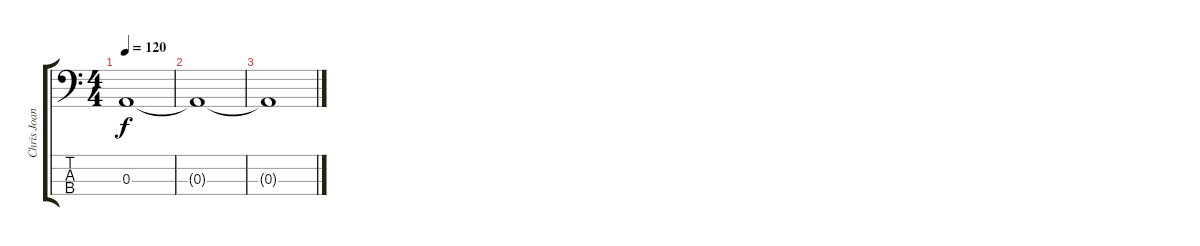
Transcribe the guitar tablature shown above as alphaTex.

\track ("Chris Joannou (basse)" "Chris Joan") {instrument electricbasspick}
\staff {score tabs}
\tuning (G2 D2 A1 E1) {hide}
\ts (4 4)
\tempo 120
\clef f4
\ks c
0.3{t}.1{dy f} |
0.3{t}.1 |
0.3{t}.1
